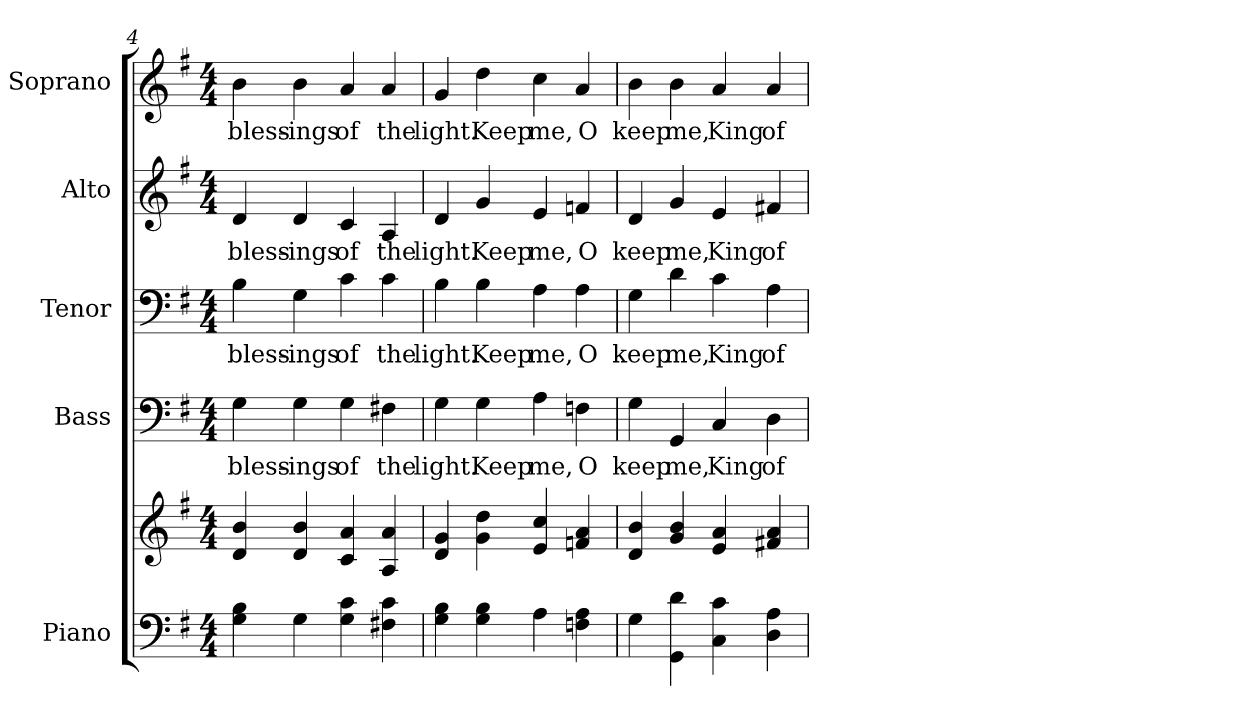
**kern	**kern	**kern	**text	**kern	**text	**kern	**text	**kern	**text
*part5	*part5	*part4	*part4	*part3	*part3	*part2	*part2	*part1	*part1
*staff6	*staff5	*staff4	*staff4	*staff3	*staff3	*staff2	*staff2	*staff1	*staff1
*I"Piano	*	*I"Bass	*	*I"Tenor	*	*I"Alto	*	*I"Soprano	*
*I'Pno.	*	*I'B.	*	*I'T.	*	*I'A.	*	*I'S.	*
*clefF4	*clefG2	*clefF4	*	*clefF4	*	*clefG2	*	*clefG2	*
*k[f#]	*k[f#]	*k[f#]	*	*k[f#]	*	*k[f#]	*	*k[f#]	*
*G:	*G:	*G:	*	*G:	*	*G:	*	*G:	*
*M4/4	*M4/4	*M4/4	*	*M4/4	*	*M4/4	*	*M4/4	*
=4	=4	=4	=4	=4	=4	=4	=4	=4	=4
!	!	!	!LO:LY:b:color=#000000	!	!	!	!	!	!
!	!	!	!	!	!LO:LY:b:color=#000000	!	!	!	!
!	!	!	!	!	!	!	!LO:LY:b:color=#000000	!	!
!	!	!	!	!	!	!	!	!	!LO:LY:b:color=#000000
4Gi\ 4Bi	4di/ 4bi	4Gi\	bless-	4Bi\	bless-	4di/	bless-	4bi\	bless-
!	!	!	!LO:LY:b:color=#000000	!	!	!	!	!	!
!	!	!	!	!	!LO:LY:b:color=#000000	!	!	!	!
!	!	!	!	!	!	!	!LO:LY:b:color=#000000	!	!
!	!	!	!	!	!	!	!	!	!LO:LY:b:color=#000000
4Gi\	4di/ 4bi	4Gi\	-ings	4Gi\	-ings	4di/	-ings	4bi\	-ings
!	!	!	!LO:LY:b:color=#000000	!	!	!	!	!	!
!	!	!	!	!	!LO:LY:b:color=#000000	!	!	!	!
!	!	!	!	!	!	!	!LO:LY:b:color=#000000	!	!
!	!	!	!	!	!	!	!	!	!LO:LY:b:color=#000000
4Gi\ 4ci	4ci/ 4ai	4Gi\	of	4ci\	of	4ci/	of	4ai/	of
!	!	!	!LO:LY:b:color=#000000	!	!	!	!	!	!
!	!	!	!	!	!LO:LY:b:color=#000000	!	!	!	!
!	!	!	!	!	!	!	!LO:LY:b:color=#000000	!	!
!	!	!	!	!	!	!	!	!	!LO:LY:b:color=#000000
4F#Xi\ 4ci	4Ai/ 4ai	4F#Xi\	the	4ci\	the	4Ai/	the	4ai/	the
!!LO:PB:g=z
=5	=5	=5	=5	=5	=5	=5	=5	=5	=5
!	!	!	!LO:LY:b:color=#000000	!	!	!	!	!	!
!	!	!	!	!	!LO:LY:b:color=#000000	!	!	!	!
!	!	!	!	!	!	!	!LO:LY:b:color=#000000	!	!
!	!	!	!	!	!	!	!	!	!LO:LY:b:color=#000000
4Gi\ 4Bi	4di/ 4gi	4Gi\	light.	4Bi\	light.	4di/	light.	4gi/	light.
!	!	!	!LO:LY:b:color=#000000	!	!	!	!	!	!
!	!	!	!	!	!LO:LY:b:color=#000000	!	!	!	!
!	!	!	!	!	!	!	!LO:LY:b:color=#000000	!	!
!	!	!	!	!	!	!	!	!	!LO:LY:b:color=#000000
4Gi\ 4Bi	4gi\ 4ddi	4Gi\	Keep	4Bi\	Keep	4gi/	Keep	4ddi\	Keep
!	!	!	!LO:LY:b:color=#000000	!	!	!	!	!	!
!	!	!	!	!	!LO:LY:b:color=#000000	!	!	!	!
!	!	!	!	!	!	!	!LO:LY:b:color=#000000	!	!
!	!	!	!	!	!	!	!	!	!LO:LY:b:color=#000000
4Ai\	4ei/ 4cci	4Ai\	me,	4Ai\	me,	4ei/	me,	4cci\	me,
!	!	!	!LO:LY:b:color=#000000	!	!	!	!	!	!
!	!	!	!	!	!LO:LY:b:color=#000000	!	!	!	!
!	!	!	!	!	!	!	!LO:LY:b:color=#000000	!	!
!	!	!	!	!	!	!	!	!	!LO:LY:b:color=#000000
4Fni\ 4Ai	4fni/ 4ai	4Fni\	O	4Ai\	O	4fni/	O	4ai/	O
=6	=6	=6	=6	=6	=6	=6	=6	=6	=6
!	!	!	!LO:LY:b:color=#000000	!	!	!	!	!	!
!	!	!	!	!	!LO:LY:b:color=#000000	!	!	!	!
!	!	!	!	!	!	!	!LO:LY:b:color=#000000	!	!
!	!	!	!	!	!	!	!	!	!LO:LY:b:color=#000000
4Gi\	4di/ 4bi	4Gi\	keep	4Gi\	keep	4di/	keep	4bi\	keep
!	!	!	!LO:LY:b:color=#000000	!	!	!	!	!	!
!	!	!	!	!	!LO:LY:b:color=#000000	!	!	!	!
!	!	!	!	!	!	!	!LO:LY:b:color=#000000	!	!
!	!	!	!	!	!	!	!	!	!LO:LY:b:color=#000000
4GGi\ 4di	4gi/ 4bi	4GGi/	me,	4di\	me,	4gi/	me,	4bi\	me,
!	!	!	!LO:LY:b:color=#000000	!	!	!	!	!	!
!	!	!	!	!	!LO:LY:b:color=#000000	!	!	!	!
!	!	!	!	!	!	!	!LO:LY:b:color=#000000	!	!
!	!	!	!	!	!	!	!	!	!LO:LY:b:color=#000000
4Ci\ 4ci	4ei/ 4ai	4Ci/	King	4ci\	King	4ei/	King	4ai/	King
!	!	!	!LO:LY:b:color=#000000	!	!	!	!	!	!
!	!	!	!	!	!LO:LY:b:color=#000000	!	!	!	!
!	!	!	!	!	!	!	!LO:LY:b:color=#000000	!	!
!	!	!	!	!	!	!	!	!	!LO:LY:b:color=#000000
4Di\ 4Ai	4f#Xi/ 4ai	4Di\	of	4Ai\	of	4f#Xi/	of	4ai/	of
=	=	=	=	=	=	=	=	=	=
*-	*-	*-	*-	*-	*-	*-	*-	*-	*-
